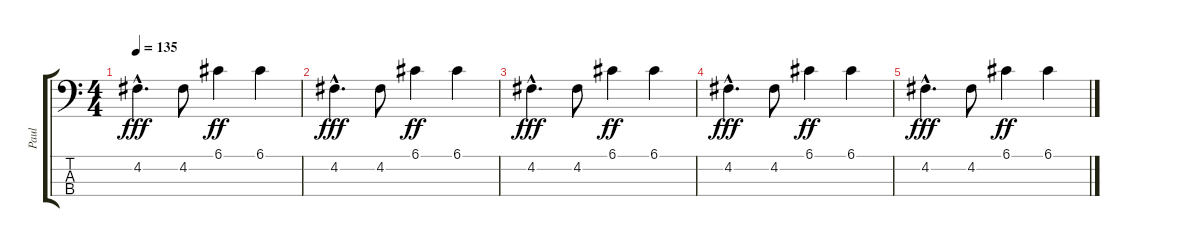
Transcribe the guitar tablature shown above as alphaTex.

\track ("Paul" "Paul") {instrument electricbassfinger}
\staff {score tabs}
\tuning (G2 D2 A1 E1) {hide}
\ts (4 4)
\tempo 135
\clef f4
\ks c
4.2{hac}.4{d dy fff volume 9} 4.2.8 6.1.4{dy ff} 6.1.4 |
4.2{hac}.4{d dy fff volume 7} 4.2.8 6.1.4{dy ff} 6.1.4 |
4.2{hac}.4{d dy fff volume 5} 4.2.8 6.1.4{dy ff} 6.1.4 |
4.2{hac}.4{d dy fff volume 3} 4.2.8 6.1.4{dy ff} 6.1.4 |
4.2{hac}.4{d dy fff volume 1} 4.2.8 6.1.4{dy ff} 6.1.4
